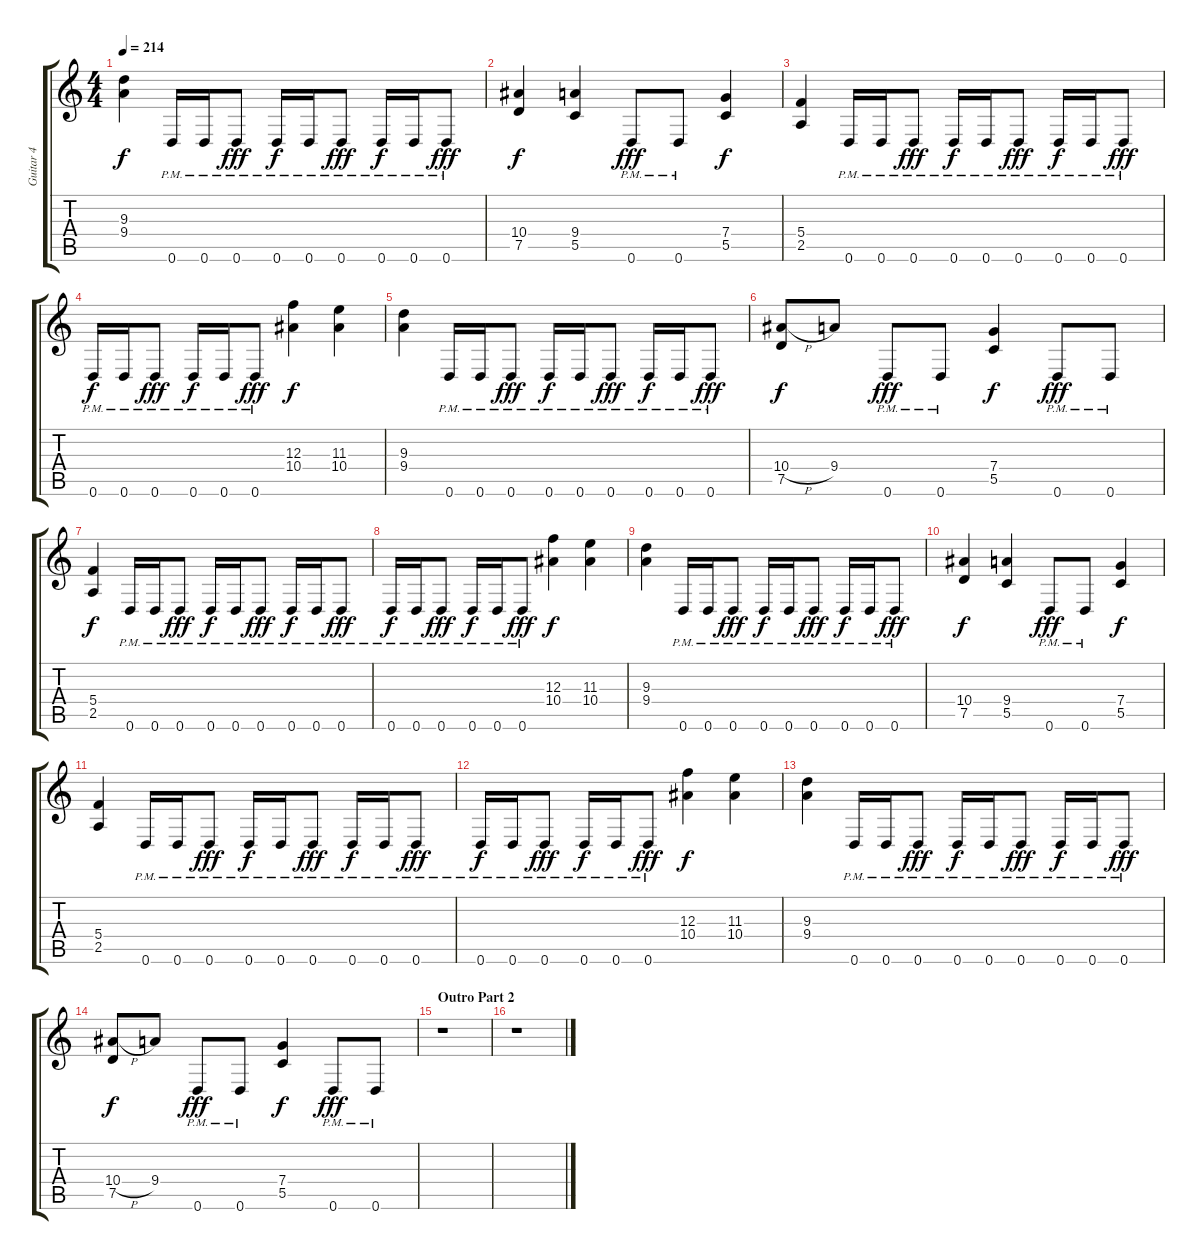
\track ("Guitar 4" "Guitar 4") {instrument distortionguitar}
\staff {score tabs}
\tuning (D4 A3 F3 C3 G2 D2) {hide}
\ts (4 4)
\tempo 214
\clef g2
\ks c
(9.3 9.4).4{dy f} 0.6{pm}.16 0.6{pm}.16 0.6{pm}.8{dy fff} 0.6{pm}.16{dy f} 0.6{pm}.16 0.6{pm}.8{dy fff} 0.6{pm}.16{dy f} 0.6{pm}.16 0.6{pm}.8{dy fff} |
(10.4 7.5).4{dy f} (9.4 5.5).4 0.6{pm}.8{dy fff} 0.6{pm}.8 (7.4 5.5).4{dy f} |
(5.4 2.5).4 0.6{pm}.16 0.6{pm}.16 0.6{pm}.8{dy fff} 0.6{pm}.16{dy f} 0.6{pm}.16 0.6{pm}.8{dy fff} 0.6{pm}.16{dy f} 0.6{pm}.16 0.6{pm}.8{dy fff} |
0.6{pm}.16{dy f} 0.6{pm}.16 0.6{pm}.8{dy fff} 0.6{pm}.16{dy f} 0.6{pm}.16 0.6{pm}.8{dy fff} (12.3 10.4).4{dy f} (11.3 10.4).4 |
(9.3 9.4).4 0.6{pm}.16 0.6{pm}.16 0.6{pm}.8{dy fff} 0.6{pm}.16{dy f} 0.6{pm}.16 0.6{pm}.8{dy fff} 0.6{pm}.16{dy f} 0.6{pm}.16 0.6{pm}.8{dy fff} |
(10.4{h} 7.5).8{dy f} 9.4.8 0.6{pm}.8{dy fff} 0.6{pm}.8 (7.4 5.5).4{dy f} 0.6{pm}.8{dy fff} 0.6{pm}.8 |
(5.4 2.5).4{dy f} 0.6{pm}.16 0.6{pm}.16 0.6{pm}.8{dy fff} 0.6{pm}.16{dy f} 0.6{pm}.16 0.6{pm}.8{dy fff} 0.6{pm}.16{dy f} 0.6{pm}.16 0.6{pm}.8{dy fff} |
0.6{pm}.16{dy f} 0.6{pm}.16 0.6{pm}.8{dy fff} 0.6{pm}.16{dy f} 0.6{pm}.16 0.6{pm}.8{dy fff} (12.3 10.4).4{dy f} (11.3 10.4).4 |
(9.3 9.4).4 0.6{pm}.16 0.6{pm}.16 0.6{pm}.8{dy fff} 0.6{pm}.16{dy f} 0.6{pm}.16 0.6{pm}.8{dy fff} 0.6{pm}.16{dy f} 0.6{pm}.16 0.6{pm}.8{dy fff} |
(10.4 7.5).4{dy f} (9.4 5.5).4 0.6{pm}.8{dy fff} 0.6{pm}.8 (7.4 5.5).4{dy f} |
(5.4 2.5).4 0.6{pm}.16 0.6{pm}.16 0.6{pm}.8{dy fff} 0.6{pm}.16{dy f} 0.6{pm}.16 0.6{pm}.8{dy fff} 0.6{pm}.16{dy f} 0.6{pm}.16 0.6{pm}.8{dy fff} |
0.6{pm}.16{dy f} 0.6{pm}.16 0.6{pm}.8{dy fff} 0.6{pm}.16{dy f} 0.6{pm}.16 0.6{pm}.8{dy fff} (12.3 10.4).4{dy f} (11.3 10.4).4 |
(9.3 9.4).4 0.6{pm}.16 0.6{pm}.16 0.6{pm}.8{dy fff} 0.6{pm}.16{dy f} 0.6{pm}.16 0.6{pm}.8{dy fff} 0.6{pm}.16{dy f} 0.6{pm}.16 0.6{pm}.8{dy fff} |
(10.4{h} 7.5).8{dy f} 9.4.8 0.6{pm}.8{dy fff} 0.6{pm}.8 (7.4 5.5).4{dy f} 0.6{pm}.8{dy fff} 0.6{pm}.8 |
\section ("" "Outro Part 2")
r.1 |
r.1
